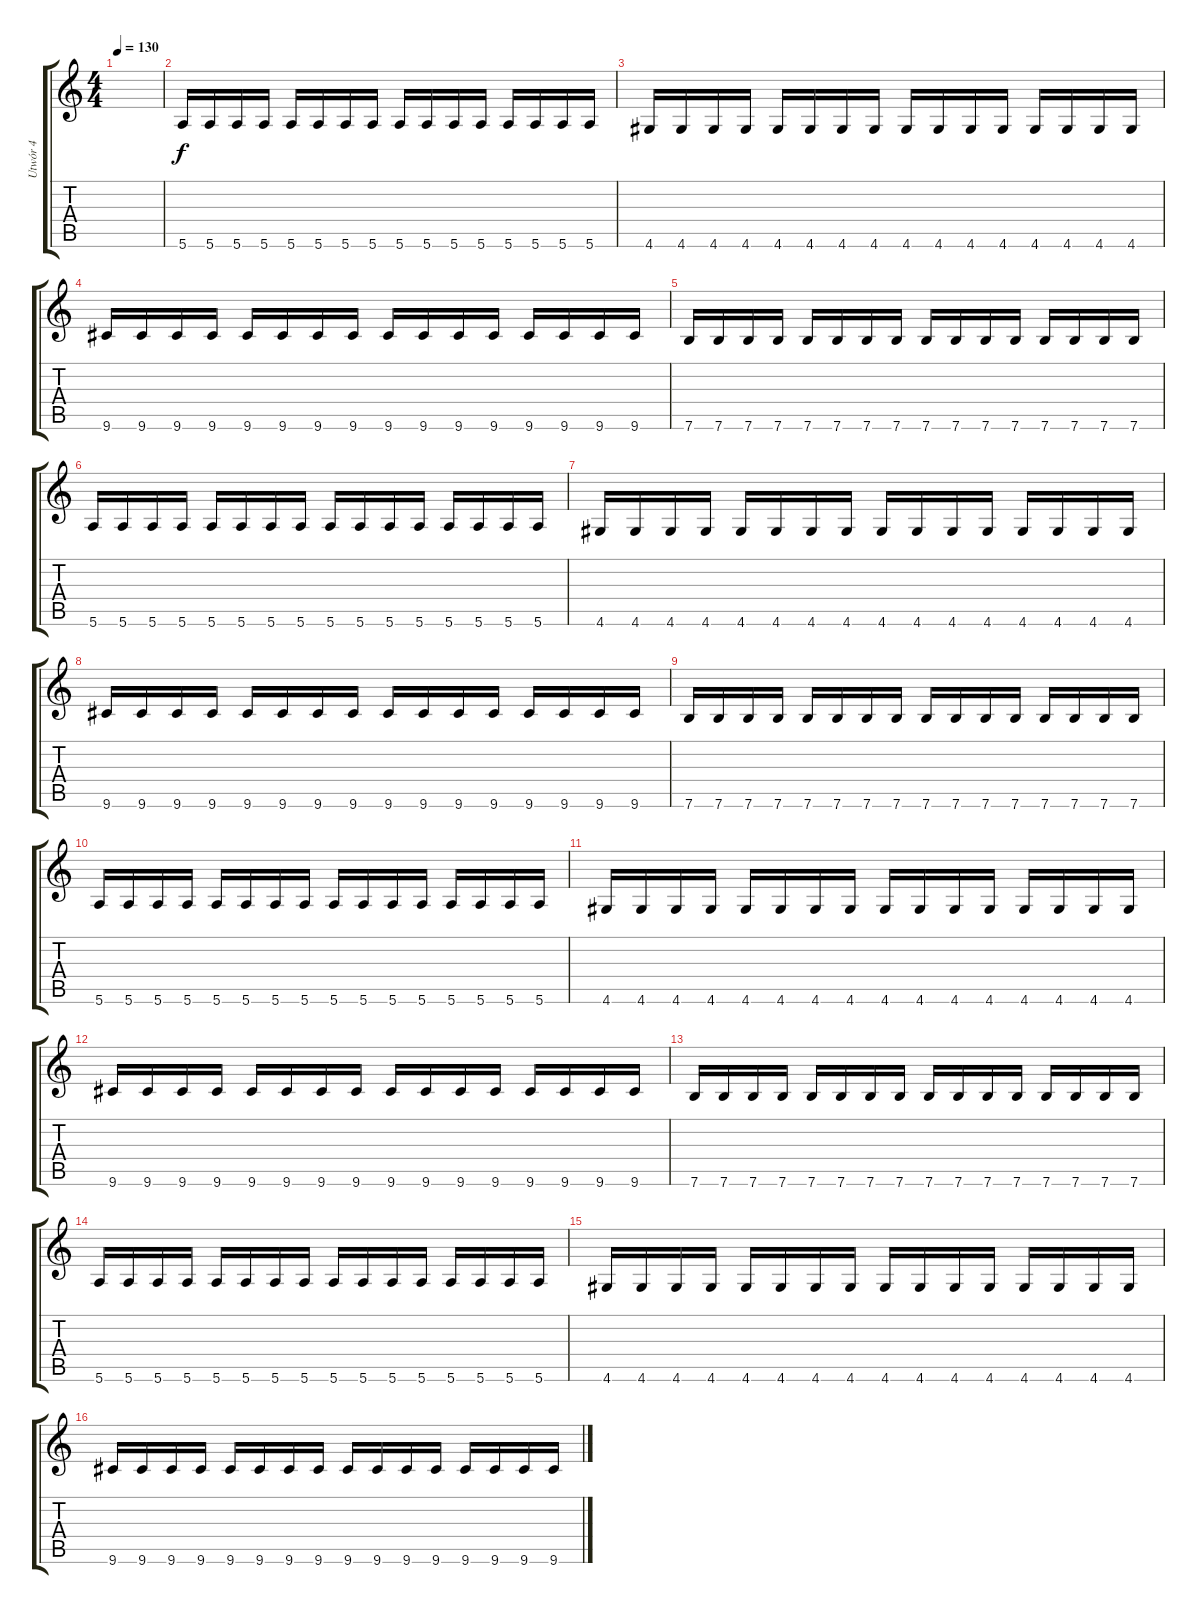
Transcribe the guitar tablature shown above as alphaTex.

\track ("Utwór 4" "Utwór 4") {instrument distortionguitar}
\staff {score tabs}
\tuning (E4 B3 G3 D3 A2 E2) {hide}
\ts (4 4)
\tempo 130
\clef g2
\ks c
|
5.6.16 5.6.16 5.6.16 5.6.16 5.6.16 5.6.16 5.6.16 5.6.16 5.6.16 5.6.16 5.6.16 5.6.16 5.6.16 5.6.16 5.6.16 5.6.16 |
4.6.16 4.6.16 4.6.16 4.6.16 4.6.16 4.6.16 4.6.16 4.6.16 4.6.16 4.6.16 4.6.16 4.6.16 4.6.16 4.6.16 4.6.16 4.6.16 |
9.6.16 9.6.16 9.6.16 9.6.16 9.6.16 9.6.16 9.6.16 9.6.16 9.6.16 9.6.16 9.6.16 9.6.16 9.6.16 9.6.16 9.6.16 9.6.16 |
7.6.16 7.6.16 7.6.16 7.6.16 7.6.16 7.6.16 7.6.16 7.6.16 7.6.16 7.6.16 7.6.16 7.6.16 7.6.16 7.6.16 7.6.16 7.6.16 |
5.6.16 5.6.16 5.6.16 5.6.16 5.6.16 5.6.16 5.6.16 5.6.16 5.6.16 5.6.16 5.6.16 5.6.16 5.6.16 5.6.16 5.6.16 5.6.16 |
4.6.16 4.6.16 4.6.16 4.6.16 4.6.16 4.6.16 4.6.16 4.6.16 4.6.16 4.6.16 4.6.16 4.6.16 4.6.16 4.6.16 4.6.16 4.6.16 |
9.6.16 9.6.16 9.6.16 9.6.16 9.6.16 9.6.16 9.6.16 9.6.16 9.6.16 9.6.16 9.6.16 9.6.16 9.6.16 9.6.16 9.6.16 9.6.16 |
7.6.16 7.6.16 7.6.16 7.6.16 7.6.16 7.6.16 7.6.16 7.6.16 7.6.16 7.6.16 7.6.16 7.6.16 7.6.16 7.6.16 7.6.16 7.6.16 |
5.6.16 5.6.16 5.6.16 5.6.16 5.6.16 5.6.16 5.6.16 5.6.16 5.6.16 5.6.16 5.6.16 5.6.16 5.6.16 5.6.16 5.6.16 5.6.16 |
4.6.16 4.6.16 4.6.16 4.6.16 4.6.16 4.6.16 4.6.16 4.6.16 4.6.16 4.6.16 4.6.16 4.6.16 4.6.16 4.6.16 4.6.16 4.6.16 |
9.6.16 9.6.16 9.6.16 9.6.16 9.6.16 9.6.16 9.6.16 9.6.16 9.6.16 9.6.16 9.6.16 9.6.16 9.6.16 9.6.16 9.6.16 9.6.16 |
7.6.16 7.6.16 7.6.16 7.6.16 7.6.16 7.6.16 7.6.16 7.6.16 7.6.16 7.6.16 7.6.16 7.6.16 7.6.16 7.6.16 7.6.16 7.6.16 |
5.6.16 5.6.16 5.6.16 5.6.16 5.6.16 5.6.16 5.6.16 5.6.16 5.6.16 5.6.16 5.6.16 5.6.16 5.6.16 5.6.16 5.6.16 5.6.16 |
4.6.16 4.6.16 4.6.16 4.6.16 4.6.16 4.6.16 4.6.16 4.6.16 4.6.16 4.6.16 4.6.16 4.6.16 4.6.16 4.6.16 4.6.16 4.6.16 |
9.6.16 9.6.16 9.6.16 9.6.16 9.6.16 9.6.16 9.6.16 9.6.16 9.6.16 9.6.16 9.6.16 9.6.16 9.6.16 9.6.16 9.6.16 9.6.16
